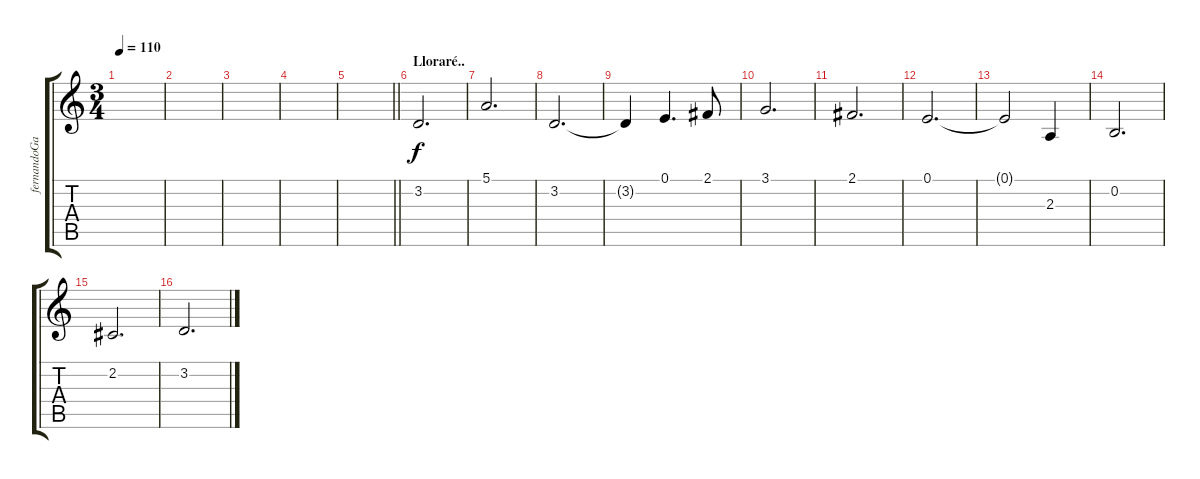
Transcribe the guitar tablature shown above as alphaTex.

\track ("fernandoGaita" "fernandoGa") {instrument harmonica}
\staff {score tabs}
\tuning (E4 B3 G3 D3 A2 E2) {hide}
\ts (3 4)
\tempo 110
\clef g2
\ks c
|
|
|
|
\barLineRight lightlight
|
\section ("" "Lloraré..")
3.2.2{d} |
5.1.2{d} |
3.2.2{d} |
3.2{t}.4 0.1.4{d} 2.1.8 |
3.1.2{d} |
2.1.2{d} |
0.1.2{d} |
0.1{t}.2 2.3.4 |
0.2.2{d} |
2.2.2{d} |
3.2.2{d}
